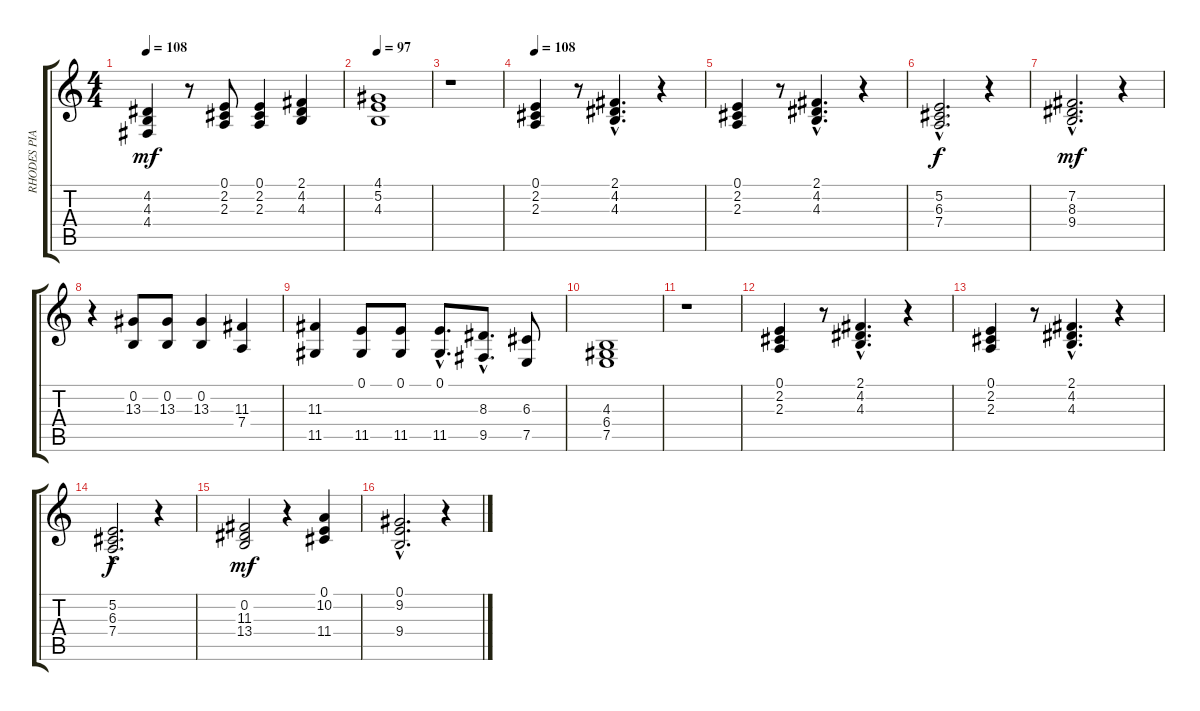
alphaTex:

\track ("RHODES PIANO" "RHODES PIA") {instrument electricpiano2}
\staff {score tabs}
\tuning (E4 B3 G3 D3 A2 E2) {hide}
\ts (4 4)
\tempo 108
\clef g2
\ks c
(4.2 4.3 4.4).4{dy mf} r.8 (0.1 2.2 2.3).8 (0.1 2.2 2.3).4 (2.1 4.2 4.3).4 |
\tempo 97
(4.1 5.2 4.3).1 |
r.1 |
\tempo 108
(0.1 2.2 2.3).4 r.8 (2.1{hac} 4.2{hac} 4.3{hac}).4{d} r.4 |
(0.1 2.2 2.3).4 r.8 (2.1{hac} 4.2{hac} 4.3{hac}).4{d} r.4 |
(5.2{hac} 6.3{hac} 7.4{hac}).2{d dy f} r.4 |
(7.2{hac} 8.3{hac} 9.4{hac}).2{d dy mf} r.4 |
r.4 (0.2 13.3).8 (0.2 13.3).8 (0.2 13.3).4 (11.3 7.4).4 |
(11.3 11.5).4 (0.1 11.5).8 (0.1 11.5).8 (0.1{hac} 11.5{hac}).8{d} (8.3{hac} 9.5{hac}).8{d} (6.3 7.5).8 |
(4.3 6.4 7.5).1 |
r.1 |
(0.1 2.2 2.3).4 r.8 (2.1{hac} 4.2{hac} 4.3{hac}).4{d} r.4 |
(0.1 2.2 2.3).4 r.8 (2.1{hac} 4.2{hac} 4.3{hac}).4{d} r.4 |
(5.2{hac} 6.3{hac} 7.4{hac}).2{d dy f} r.4 |
(0.2 11.3 13.4).2{dy mf} r.4 (0.1 10.2 11.4).4 |
(0.1{hac} 9.2{hac} 9.4{hac}).2{d} r.4
